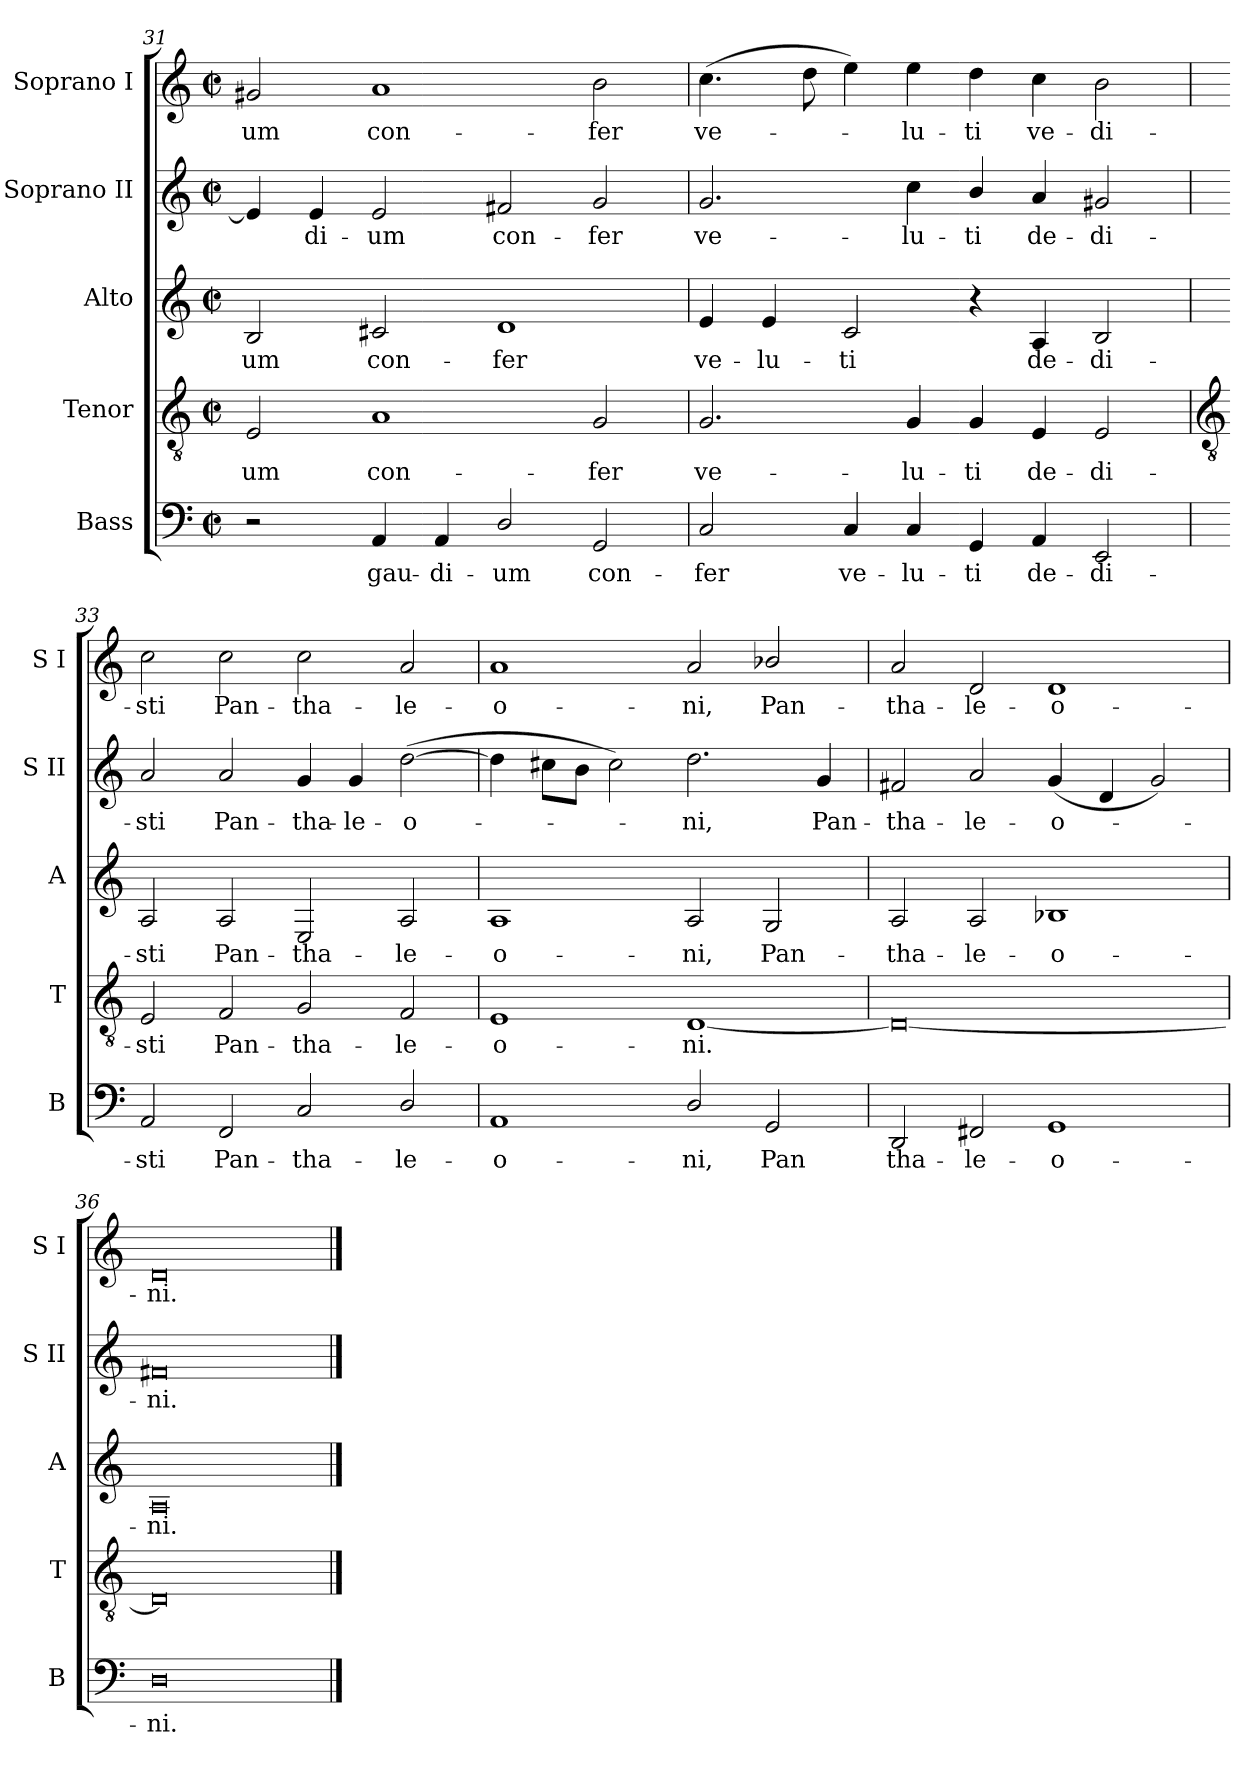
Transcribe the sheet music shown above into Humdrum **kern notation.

**kern	**text	**kern	**text	**kern	**text	**kern	**text	**kern	**text
*part5	*part5	*part4	*part4	*part3	*part3	*part2	*part2	*part1	*part1
*staff5	*staff5	*staff4	*staff4	*staff3	*staff3	*staff2	*staff2	*staff1	*staff1
*I"Bass	*	*I"Tenor	*	*I"Alto	*	*I"Soprano II	*	*I"Soprano I	*
*I'B	*	*I'T	*	*I'A	*	*I'S II	*	*I'S I	*
*clefF4	*	*clefGv2	*	*clefG2	*	*clefG2	*	*clefG2	*
*k[]	*	*k[]	*	*k[]	*	*k[]	*	*k[]	*
*C:	*	*C:	*	*C:	*	*C:	*	*C:	*
*M4/2	*	*M4/2	*	*M4/2	*	*M4/2	*	*M4/2	*
*met(c|)	*	*met(c|)	*	*met(c|)	*	*met(c|)	*	*met(c|)	*
=31	=31	=31	=31	=31	=31	=31	=31	=31	=31
!	!	!	!LO:LY:b	!	!LO:LY:b	!	!	!	!LO:LY:b
2r	.	2E	-um	2B	-um	4e]	.	2g#X	-um
!	!	!	!	!	!	!	!LO:LY:b	!	!
.	.	.	.	.	.	4e	di-	.	.
!	!LO:LY:b	!	!LO:LY:b	!	!LO:LY:b	!	!LO:LY:b	!	!LO:LY:b
4AA	gau-	1A	con-	2c#X	con-	2e	-um	1a	con-
!	!LO:LY:b	!	!	!	!	!	!	!	!
4AA	-di-	.	.	.	.	.	.	.	.
!	!LO:LY:b	!	!	!	!LO:LY:b	!	!LO:LY:b	!	!
2D/	-um	.	.	1d	-fer	2f#X	con-	.	.
!	!LO:LY:b	!	!LO:LY:b	!	!	!	!LO:LY:b	!	!LO:LY:b
2GG	con-	2G	-fer	.	.	2g	-fer	2b	-fer
=32	=32	=32	=32	=32	=32	=32	=32	=32	=32
!	!LO:LY:b	!	!LO:LY:b	!	!LO:LY:b	!	!LO:LY:b	!	!LO:LY:b
2C	-fer	2.G	ve-	4e	ve-	2.g	ve-	(>4.cc	ve-
!	!	!	!	!	!LO:LY:b	!	!	!	!
.	.	.	.	4e	-lu-	.	.	.	.
.	.	.	.	.	.	.	.	8dd	.
!	!LO:LY:b	!	!	!	!LO:LY:b	!	!	!	!
4C	ve-	.	.	2c	-ti	.	.	4ee)	.
!	!LO:LY:b	!	!LO:LY:b	!	!	!	!LO:LY:b	!	!LO:LY:b
4C	-lu-	4G	-lu-	.	.	4cc	-lu-	4ee	lu-
!	!LO:LY:b	!	!LO:LY:b	!	!	!	!LO:LY:b	!	!LO:LY:b
4GG	-ti	4G	-ti	4r	.	4b/	-ti	4dd	-ti
!	!LO:LY:b	!	!LO:LY:b	!	!LO:LY:b	!	!LO:LY:b	!	!LO:LY:b
4AA	de-	4E	de-	4A	de-	4a	de-	4cc	ve-
!	!LO:LY:b	!	!LO:LY:b	!	!LO:LY:b	!	!LO:LY:b	!	!LO:LY:b
2EE	-di-	2E	-di-	2B	-di-	2g#X	-di-	2b	-di-
!!LO:LB:g=z
=33	=33	=33	=33	=33	=33	=33	=33	=33	=33
*	*	*clefGv2	*	*	*	*	*	*	*
!	!LO:LY:b	!	!LO:LY:b	!	!LO:LY:b	!	!LO:LY:b	!	!LO:LY:b
2AA	-sti	2E	-sti	2A	-sti	2a	-sti	2cc	-sti
!	!LO:LY:b	!	!LO:LY:b	!	!LO:LY:b	!	!LO:LY:b	!	!LO:LY:b
2FF	Pan-	2F	Pan-	2A	Pan-	2a	Pan-	2cc	Pan-
!	!LO:LY:b	!	!LO:LY:b	!	!LO:LY:b	!	!LO:LY:b	!	!LO:LY:b
2C	-tha-	2G	-tha-	2E	-tha-	4g	-tha-	2cc	-tha-
!	!	!	!	!	!	!	!LO:LY:b	!	!
.	.	.	.	.	.	4g	-le-	.	.
!	!LO:LY:b	!	!LO:LY:b	!	!LO:LY:b	!	!LO:LY:b	!	!LO:LY:b
2D/	-le-	2F	-le-	2A	-le-	(>[2dd	-o-	2a	-le-
=34	=34	=34	=34	=34	=34	=34	=34	=34	=34
!	!LO:LY:b	!	!LO:LY:b	!	!LO:LY:b	!	!	!	!LO:LY:b
1AA	-o-	1E	-o-	1A	-o-	4dd]	.	1a	-o-
.	.	.	.	.	.	8cc#XL	.	.	.
.	.	.	.	.	.	8bJ	.	.	.
.	.	.	.	.	.	2cc#)	.	.	.
!	!LO:LY:b	!	!LO:LY:b	!	!LO:LY:b	!	!LO:LY:b	!	!LO:LY:b
2D/	-ni,	[1D	-ni.	2A	-ni,	2.dd	ni,	2a	-ni,
!	!LO:LY:b	!	!	!	!LO:LY:b	!	!	!	!LO:LY:b
2GG	Pan	.	.	2G	Pan-	.	.	2b-X/	Pan-
!	!	!	!	!	!	!	!LO:LY:b	!	!
.	.	.	.	.	.	4g	Pan-	.	.
=35	=35	=35	=35	=35	=35	=35	=35	=35	=35
!	!LO:LY:b	!	!	!	!LO:LY:b	!	!LO:LY:b	!	!LO:LY:b
2DD	tha-	0D_	.	2A	-tha-	2f#X	-tha-	2a	-tha-
!	!LO:LY:b	!	!	!	!LO:LY:b	!	!LO:LY:b	!	!LO:LY:b
2FF#X	-le-	.	.	2A	-le-	2a	-le-	2d	-le-
!	!LO:LY:b	!	!	!	!LO:LY:b	!	!LO:LY:b	!	!LO:LY:b
1GG	-o-	.	.	1B-X	-o-	(<4g	-o-	1d	-o-
.	.	.	.	.	.	4d	.	.	.
.	.	.	.	.	.	2g)	.	.	.
=36	=36	=36	=36	=36	=36	=36	=36	=36	=36
!	!LO:LY:b	!	!	!	!LO:LY:b	!	!LO:LY:b	!	!LO:LY:b
0D	-ni.	0D]	.	0A	-ni.	0f#X	ni.	0d	-ni.
==	==	==	==	==	==	==	==	==	==
*-	*-	*-	*-	*-	*-	*-	*-	*-	*-
